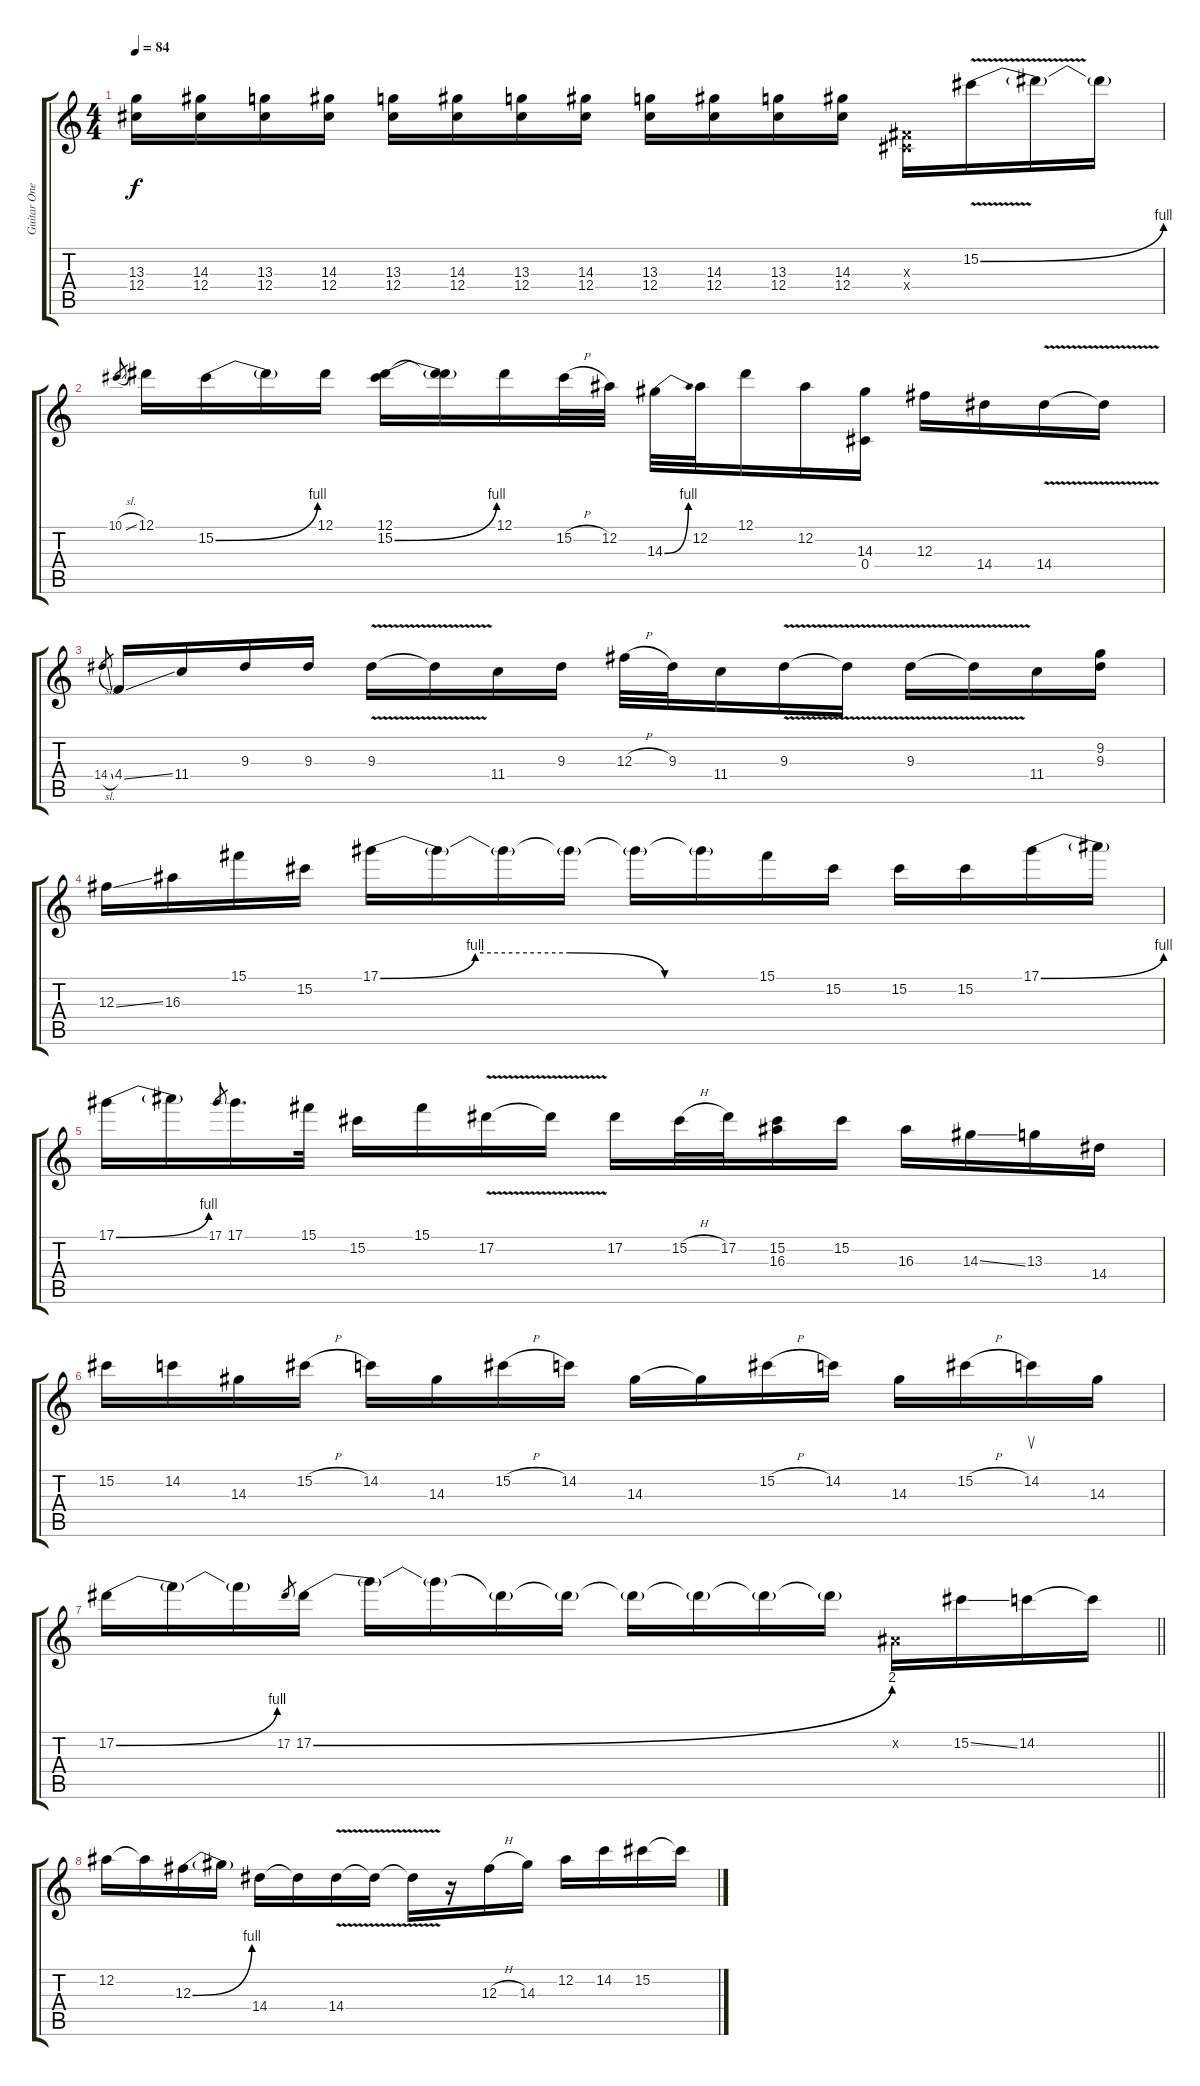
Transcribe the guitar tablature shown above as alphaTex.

\track ("Guitar One" "Guitar One") {instrument distortionguitar}
\staff {score tabs}
\tuning (Eb4 Bb3 Gb3 Db3 Ab2 Eb2) {hide}
\ts (4 4)
\tempo 84
\clef g2
\ks c
(13.3 12.4).16{dy f} (14.3 12.4).16 (13.3 12.4).16 (14.3 12.4).16 (13.3 12.4).16 (14.3 12.4).16 (13.3 12.4).16 (14.3 12.4).16 (13.3 12.4).16 (14.3 12.4).16 (13.3 12.4).16 (14.3 12.4).16 (0.3{x} 0.4{x}).16 15.2{be (bend 0 0 60 4) v}.16 15.2{t}.16 15.2{t}.16 |
10.1{sl}.8{gr} 12.1.16 15.2{be (bend 0 0 60 4)}.16 15.2{t}.16 12.1.16 (12.1 15.2{be (bend 0 0 60 4)}).16 (12.1{t} 15.2{t}).16 12.1.16 15.2{h}.32 12.2.32 14.3{be (bend 0 0 60 4)}.32 12.2.32 12.1.16 12.2.16 (14.3 0.4).16 12.3.16 14.4.16 14.4{v}.16 14.4{t}.16 |
14.4{sl}.8{gr} 4.4{ss}.16 11.4.16 9.3.16 9.3.16 9.3{v}.16 9.3{t}.16 11.4.16 9.3.16 12.3{h}.32 9.3.32 11.4.16 9.3{v}.16 9.3{t}.16 9.3{v}.16 9.3{t}.16 11.4.16 (9.2 9.3).16 |
12.3{ss}.16 16.3.16 15.1.16 15.2.16 17.1{be (custom 0 0 15 4 30 4 45 0 60 0)}.16 17.1{t}.16 17.1{t}.16 17.1{t}.16 17.1{t}.16 17.1{t}.16 15.1.16 15.2.16 15.2.16 15.2.16 17.1{be (bend 0 0 60 4)}.16 17.1{t}.16 |
17.1{be (bend 0 0 60 4)}.16 17.1{t}.16 17.1.8{gr} 17.1.16{d} 15.1.32 15.2.16 15.1.16 17.2{v}.16 17.2{t}.16 17.2.16 15.2{h}.32 17.2.32 (15.2 16.3).16 15.2.16 16.3.16 14.3{ss}.16 13.3.16 14.4.16 |
15.2.16 14.2.16 14.3.16 15.2{h}.16 14.2.16 14.3.16 15.2{h}.16 14.2.16 14.3.16 14.3{t}.16 15.2{h}.16 14.2.16 14.3.16 15.2{h}.16 14.2.16{su} 14.3.16 |
\barLineRight lightlight
17.2{be (bend 0 0 60 4)}.16 17.2{t}.16 17.2{t}.16 17.2.8{gr} 17.2{be (bend 0 0 60 8)}.16 17.2{t}.16 17.2{t}.16 17.2{t}.16 17.2{t}.16 17.2{t}.16 17.2{t}.16 17.2{t}.16 17.2{t}.16 0.2{x}.16 15.2{ss}.16 14.2.16 14.2{t}.16 |
12.2.16 12.2{t}.16 12.3{be (bend 0 0 60 4)}.16 12.3{t}.16 14.4.16 14.4{t}.16 14.4{v}.16 14.4{t}.16 14.4{v t}.16 r.16 12.3{h}.16 14.3.16 12.2.16 14.2.16 15.2.16 15.2{t}.16
